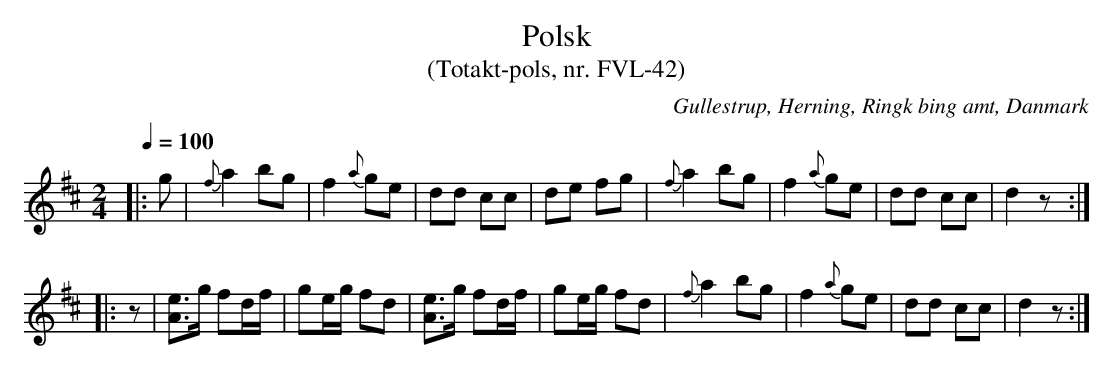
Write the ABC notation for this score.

X:1
T:Polsk
T:(Totakt-pols, nr. FVL-42)
O:Gullestrup, Herning, Ringk bing amt, Danmark
M:2/4
L:1/8
Q:1/4=100
K:D
|: g | {f}a2 bg | f2 {a}ge | dd cc | de fg | {f}a2 bg | f2 {a}ge | dd cc | d2 z :|
|: z | [Ae]>g fd/f/ | ge/g/ fd | [Ae]>g fd/f/ | ge/g/ fd | {f}a2 bg | f2 {a}ge | dd cc | d2 z :|
